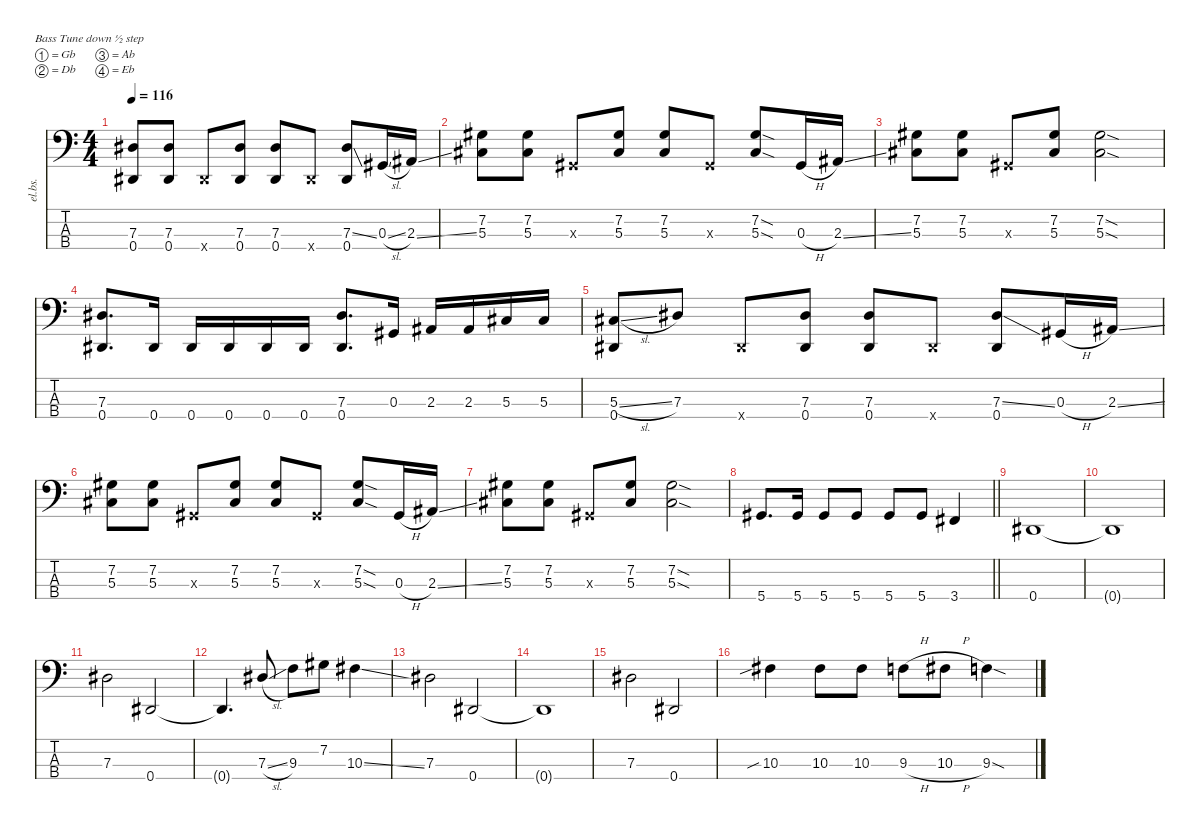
\defaultSystemsLayout 4
\hideDynamics
\bracketExtendMode nobrackets
\otherSystemsTrackNameOrientation horizontal
\track ("Bass" "el.bs.") {instrument electricbasspick}
\staff {score tabs}
\tuning (Gb2 Db2 Ab1 Eb1)
\ts (4 4)
\tempo 116
\clef f4
\ks c
(7.3{acc #} 0.4{acc #}).8{dy f beam Up} (7.3{acc #} 0.4{acc #}).8{beam Up} 0.4{x acc #}.8{beam Up} (7.3{acc #} 0.4{acc #}).8{beam Up} (7.3{acc #} 0.4{acc #}).8{beam Up} 0.4{x acc #}.8{beam Up} (7.3{ss acc #} 0.4{acc #}).8{beam Up} 0.3{sl acc #}.16{beam Up} 2.3{ss acc #}.16{beam Up} |
(7.2{acc #} 5.3{acc #}).8{beam Down} (7.2{acc #} 5.3{acc #}).8{beam Down} 0.3{x acc #}.8{beam Up} (7.2{acc #} 5.3{acc #}).8{beam Up} (7.2{acc #} 5.3{acc #}).8{beam Up} 0.3{x acc #}.8{beam Up} (7.2{sod acc #} 5.3{sod acc #}).8{beam Up} 0.3{h acc #}.16{beam Up} 2.3{ss acc #}.16{beam Up} |
(7.2{acc #} 5.3{acc #}).8{beam Down} (7.2{acc #} 5.3{acc #}).8{beam Down} 0.3{x acc #}.8{beam Up} (7.2{acc #} 5.3{acc #}).8{beam Up} (7.2{sod acc #} 5.3{sod acc #}).2{beam Down} |
(7.3{acc #} 0.4{acc #}).8{d beam Up} 0.4{acc #}.16{beam Up} 0.4{acc #}.16{beam Up} 0.4{acc #}.16{beam Up} 0.4{acc #}.16{beam Up} 0.4{acc #}.16{beam Up} (7.3{acc #} 0.4{acc #}).8{d beam Up} 0.3{acc #}.16{beam Up} 2.3{acc #}.16{beam Up} 2.3{acc #}.16{beam Up} 5.3{acc #}.16{beam Up} 5.3{acc #}.16{beam Up} |
(5.3{sl acc #} 0.4{acc #}).8{beam Up} 7.3{acc #}.8{beam Up} 0.4{x acc #}.8{beam Up} (7.3{acc #} 0.4{acc #}).8{beam Up} (7.3{acc #} 0.4{acc #}).8{beam Up} 0.4{x acc #}.8{beam Up} (7.3{ss acc #} 0.4{acc #}).8{beam Up} 0.3{h acc #}.16{beam Up} 2.3{ss acc #}.16{beam Up} |
(7.2{acc #} 5.3{acc #}).8{beam Down} (7.2{acc #} 5.3{acc #}).8{beam Down} 0.3{x acc #}.8{beam Up} (7.2{acc #} 5.3{acc #}).8{beam Up} (7.2{acc #} 5.3{acc #}).8{beam Up} 0.3{x acc #}.8{beam Up} (7.2{sod acc #} 5.3{sod acc #}).8{beam Up} 0.3{h acc #}.16{beam Up} 2.3{ss acc #}.16{beam Up} |
(7.2{acc #} 5.3{acc #}).8{beam Down} (7.2{acc #} 5.3{acc #}).8{beam Down} 0.3{x acc #}.8{beam Up} (7.2{acc #} 5.3{acc #}).8{beam Up} (7.2{sod acc #} 5.3{sod acc #}).2{beam Down} |
\barLineRight lightlight
5.4{acc #}.8{d beam Up} 5.4{acc #}.16{beam Up} 5.4{acc #}.8{beam Up} 5.4{acc #}.8{beam Up} 5.4{acc #}.8{beam Up} 5.4{acc #}.8{beam Up} 3.4{acc #}.4{beam Up} |
0.4{acc #}.1{beam Up} |
0.4{t acc #}.1{beam Up} |
7.3{acc #}.2{beam Down} 0.4{acc #}.2{beam Up} |
0.4{t acc #}.4{d beam Up} 7.3{sl acc #}.8{beam Up} 9.3.8{beam Down} 7.2{acc #}.8{beam Down} 10.3{ss acc #}.4{beam Down} |
7.3{acc #}.2{beam Down} 0.4{acc #}.2{beam Up} |
0.4{t acc #}.1{beam Up} |
7.3{acc #}.2{beam Down} 0.4{acc #}.2{beam Up} |
10.3{sib acc #}.4{beam Down} 10.3{acc #}.8{beam Down} 10.3{acc #}.8{beam Down} 9.3{h}.8{beam Down} 10.3{h acc #}.8{beam Down} 9.3{sod}.4{beam Down}
